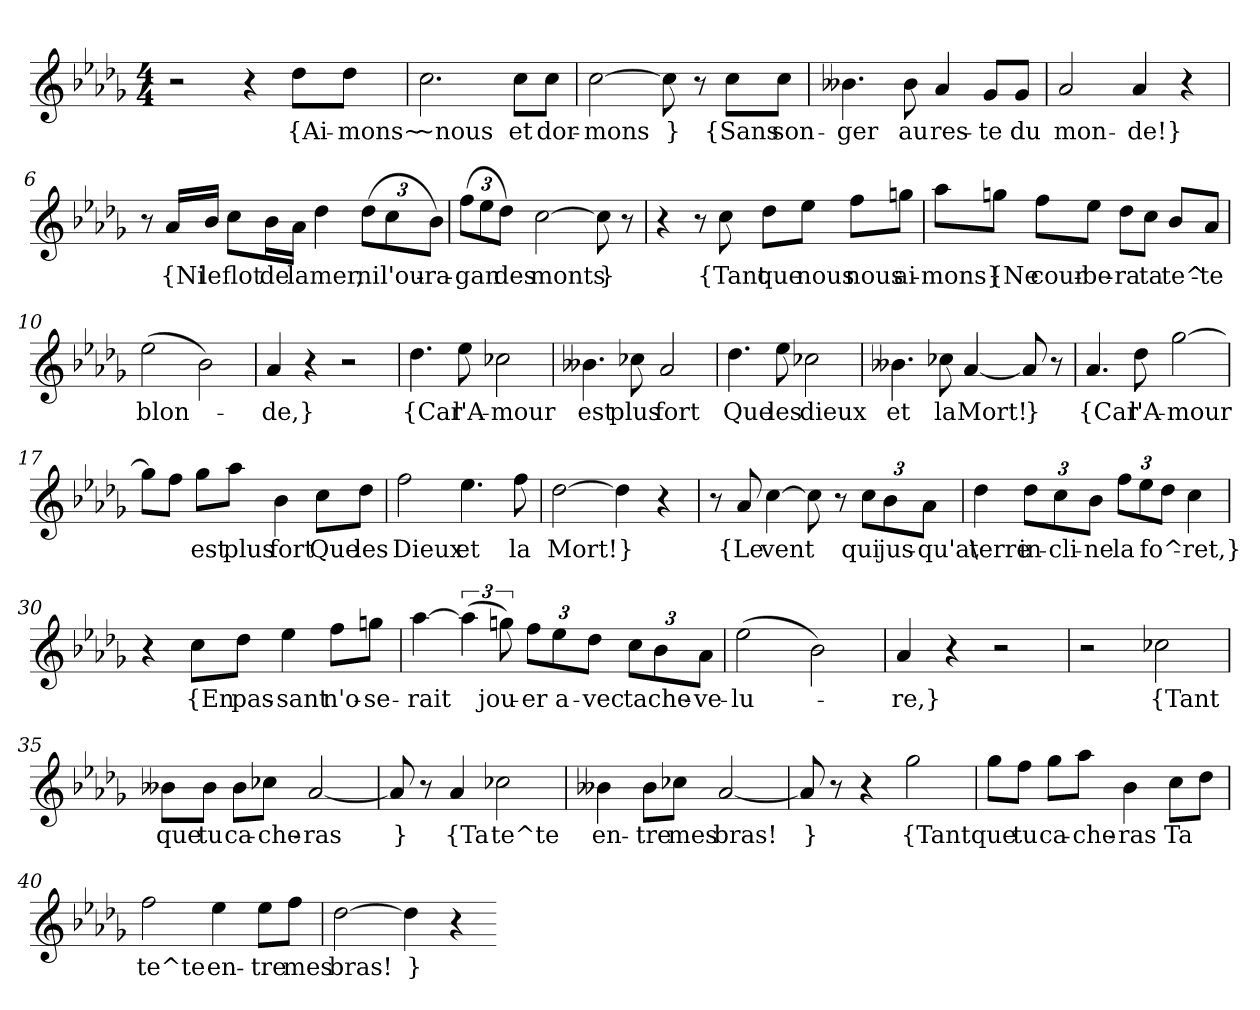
**kern	**text
*part1	*part1
*staff1	*staff1
*clefG2	*
*k[b-e-a-d-g-]	*
*M4/4	*
=1	=1
2r	.
4r	.
8dd-\L	{Ai-
8dd-\J	-mons~
=2	=2
2.cc	~nous
8cc\L	et
8cc\J	dor-
=3	=3
[2cc	-mons
8cc]	}
8r	.
8cc\L	{Sans
8cc\J	son-
=4	=4
4.b--X	-ger
8b--	au
4a-	res-
8g-/L	-te
8g-/J	du
=5	=5
2a-	mon-
4a-	-de!}
4r	.
=6	=6
8r	.
16a-/LL	{Ni
16b-/JJ	le
8cc\L	flot
16b-\L	de
16a-\JJ	la
4dd-	mer,
(12dd-\L	ni
12cc\	l'ou-
12b-\J)	-ra-
=7	=7
(12ff\L	-gan
12ee-\	.
12dd-\J)	des
[2cc	monts
8cc]	}
8r	.
=8	=8
4r	.
8r	.
8cc	{Tant
8dd-\L	que
8ee-\J	nous
8ff\L	nous
8ggn\J	ai-
=9	=9
8aa-\L	-mons}
8ggn\J	{Ne
8ff\L	cour-
8ee-\J	-be-
8dd-\L	-ra
8cc\J	ta
8b-/L	te^-
8a-/J	-te
=10	=10
(2ee-	blon-
2b-)	.
=11	=11
4a-	-de,}
4r	.
2r	.
=12	=12
4.dd-	{Car
8ee-	l'A-
2cc-X	-mour
=13	=13
4.b--X	est
8cc-X	plus
2a-	fort
=14	=14
4.dd-	Que
8ee-	les
2cc-X	dieux
=15	=15
4.b--X	et
8cc-X	la
[4a-	Mort!
8a-]	}
8r	.
=16	=16
4.a-	{Car
8dd-	l'A-
[2gg-	-mour
=17	=17
8gg-\L]	.
8ff\J	.
8gg-\L	est
8aa-\J	plus
4b-	fort
8cc\L	Que
8dd-\J	les
=18	=18
2ff	Dieux
4.ee-	et
8ff	la
=19	=19
[2dd-	Mort!
4dd-]	}
4r	.
=28	=28
8r	.
8a-	{Le
[4cc	vent
8cc]	.
8r	.
12cc\L	qui
12b-\	jus-
12a-\J	-qu'a\
=29	=29
4dd-	terre
12dd-\L	in-
12cc\	-cli-
12b-\J	-ne
12ff\L	la
12ee-\	.
12dd-\J	fo^-
4cc	-ret,}
=30	=30
4r	.
8cc\L	{En
8dd-\J	pas-
4ee-	-sant
8ff\L	n'o-
8ggn\J	-se-
=31	=31
[4aa-	-rait
(6aa-]	.
12ggn)	jou-
12ff\L	-er
12ee-\	a-
12dd-\J	-vec
12cc\L	ta
12b-\	che-
12a-\J	-ve-
=32	=32
(2ee-	-lu-
2b-)	.
=33	=33
4a-	-re,}
4r	.
2r	.
=34	=34
2r	.
2cc-X	{Tant
=35	=35
8b--X\L	que
8b--\J	tu
8b--\L	ca-
8cc-X\J	-che-
[2a-	-ras
=36	=36
8a-]	}
8r	.
4a-	{Ta
2cc-X	te^te
=37	=37
4b--X	en-
8b--\L	-tre
8cc-X\J	mes
[2a-	bras!
=38	=38
8a-]	}
8r	.
4r	.
2gg-	{Tant
=39	=39
8gg-\L	que
8ff\J	tu
8gg-\L	ca-
8aa-\J	-che-
4b-	-ras
8cc\L	Ta
8dd-\J	.
=40	=40
2ff	te^te
4ee-	en-
8ee-\L	-tre
8ff\J	mes
=41	=41
[2dd-	bras!
4dd-]	}
4r	.
=-	=-
*-	*-
